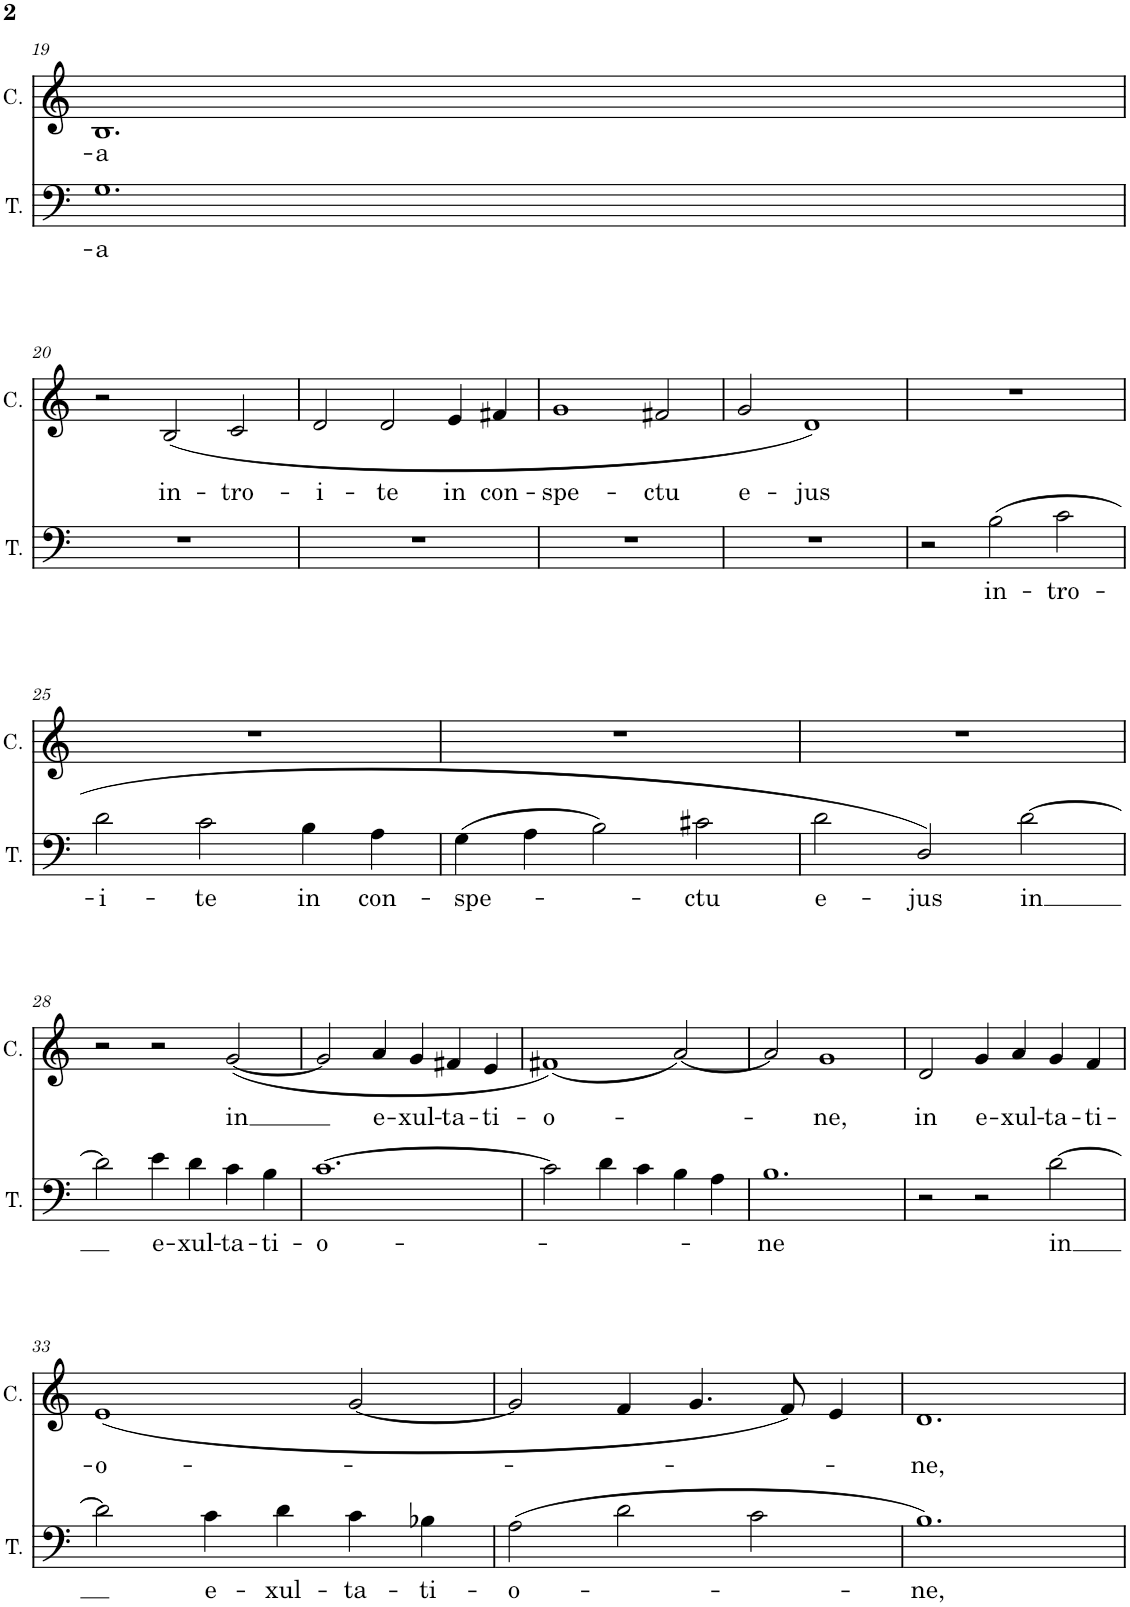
**kern	**text	**kern	**text
*part2	*part2	*part1	*part1
*staff2	*staff2	*staff1	*staff1
*I"Tenor	*	*I"Contralto	*
*I'T.	*	*I'C.	*
!!LO:PB:g=z
*clefF4	*	*clefG2	*
*k[]	*	*k[]	*
*M3/2	*	*M3/2	*
=19	=19	=19	=19
!	!LO:LY:b	!	!LO:LY:b
1.G	-a	1.B	-a
!!LO:LB:g=z
=20	=20	=20	=20
1.r	.	2r	.
!	!	!	!LO:LY:b
.	.	(2B/	in-
!	!	!	!LO:LY:b
.	.	2c/	-tro-
=21	=21	=21	=21
!	!	!	!LO:LY:b
1.r	.	2d/	-i-
!	!	!	!LO:LY:b
.	.	2d/	-te
!	!	!	!LO:LY:b
.	.	4e/	in
!	!	!	!LO:LY:b
.	.	4f#X/	con-
=22	=22	=22	=22
!	!	!	!LO:LY:b
1.r	.	1g	-spe-
!	!	!	!LO:LY:b
.	.	2f#X/	-ctu
=23	=23	=23	=23
!	!	!	!LO:LY:b
1.r	.	2g/	e-
!	!	!	!LO:LY:b
.	.	1d)	-jus
=24	=24	=24	=24
2r	.	1.r	.
!	!LO:LY:b	!	!
(2B\	in-	.	.
!	!LO:LY:b	!	!
2c\	-tro-	.	.
!!LO:LB:g=z
=25	=25	=25	=25
!	!LO:LY:b	!	!
2d\	-i-	1.r	.
!	!LO:LY:b	!	!
2c\	-te	.	.
!	!LO:LY:b	!	!
4B\	in	.	.
!	!LO:LY:b	!	!
4A\	con-	.	.
=26	=26	=26	=26
!	!LO:LY:b	!	!
(4G\	-spe-	1.r	.
4A\	.	.	.
2B\)	.	.	.
!	!LO:LY:b	!	!
2c#X\	-ctu	.	.
=27	=27	=27	=27
!	!LO:LY:b	!	!
2d\	e-	1.r	.
!	!LO:LY:b	!	!
2D/)	-jus	.	.
!	!LO:LY:b	!	!
[2d\	in	.	.
!!LO:LB:g=z
=28	=28	=28	=28
2d\]	.	2r	.
!	!LO:LY:b	!	!
4e\	e-	2r	.
!	!LO:LY:b	!	!
4d\	-xul-	.	.
!	!LO:LY:b	!	!LO:LY:b
4c\	-ta-	([2g/	in
!	!LO:LY:b	!	!
4B\	-ti-	.	.
=29	=29	=29	=29
!	!LO:LY:b	!	!
[1.c	-o-	2g/]	.
!	!	!	!LO:LY:b
.	.	4a/	e-
!	!	!	!LO:LY:b
.	.	4g/	-xul-
!	!	!	!LO:LY:b
.	.	4f#X/	-ta-
!	!	!	!LO:LY:b
.	.	4e/	-ti-
=30	=30	=30	=30
!	!	!	!LO:LY:b
2c\]	.	(1f#X)	-o-
4d\	.	.	.
4c\	.	.	.
4B\	.	[2a/)	.
4A\	.	.	.
=31	=31	=31	=31
!	!LO:LY:b	!	!
1.B	-ne	2a/]	.
!	!	!	!LO:LY:b
.	.	1g	-ne,
=32	=32	=32	=32
!	!	!	!LO:LY:b
2r	.	2d/	in
!	!	!	!LO:LY:b
2r	.	4g/	e-
!	!	!	!LO:LY:b
.	.	4a/	-xul-
!	!LO:LY:b	!	!LO:LY:b
[2d\	in	4g/	-ta-
!	!	!	!LO:LY:b
.	.	4f/	-ti-
!!LO:LB:g=z
=33	=33	=33	=33
!	!	!	!LO:LY:b
2d\]	.	(1e	-o-
!	!LO:LY:b	!	!
4c\	e-	.	.
!	!LO:LY:b	!	!
4d\	-xul-	.	.
!	!LO:LY:b	!	!
4c\	-ta-	[2g/	.
!	!LO:LY:b	!	!
4B-X\	-ti-	.	.
=34	=34	=34	=34
!	!LO:LY:b	!	!
(2A\	-o-	2g/]	.
2d\	.	4f/	.
.	.	4.g/	.
2c\	.	.	.
.	.	8f/)	.
.	.	4e/	.
=35	=35	=35	=35
!	!LO:LY:b	!	!LO:LY:b
1.B)	-ne,	1.d	-ne,
=	=	=	=
*-	*-	*-	*-
